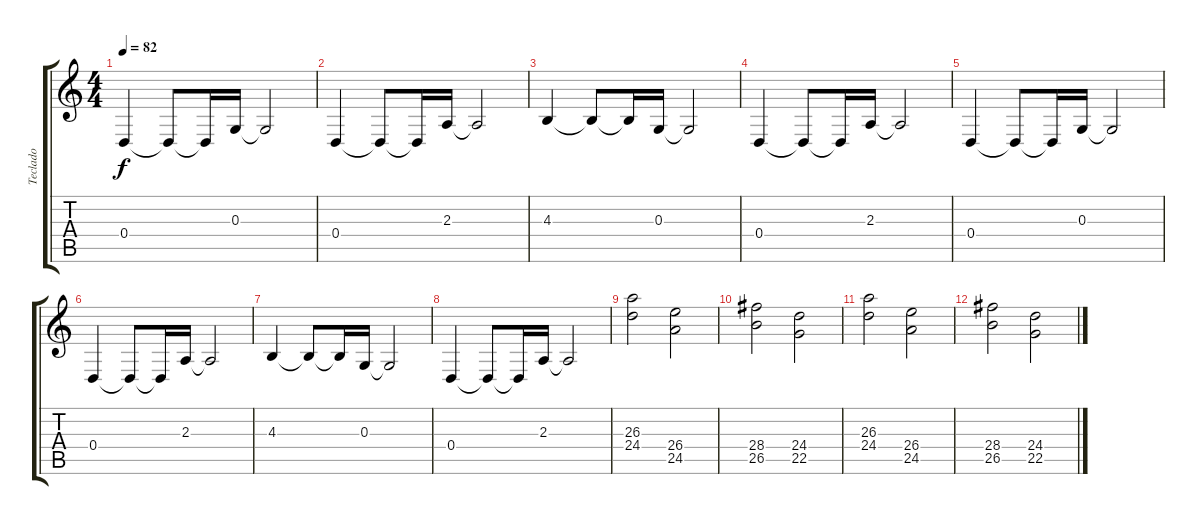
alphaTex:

\track ("Teclado" "Teclado") {instrument stringensemble1}
\staff {score tabs}
\tuning (E4 B3 G3 D3 A2 E2) {hide}
\ts (4 4)
\tempo 82
\clef g2
\ks c
0.4.4{dy f volume 8 instrument stringensemble1} 0.4{t}.8 0.4{t}.16 0.3.16 0.3{t}.2 |
0.4.4 0.4{t}.8 0.4{t}.16 2.3.16 2.3{t}.2 |
4.3.4 4.3{t}.8 4.3{t}.16 0.3.16 0.3{t}.2 |
0.4.4 0.4{t}.8 0.4{t}.16 2.3.16 2.3{t}.2 |
0.4.4 0.4{t}.8 0.4{t}.16 0.3.16 0.3{t}.2 |
0.4.4 0.4{t}.8 0.4{t}.16 2.3.16 2.3{t}.2 |
4.3.4 4.3{t}.8 4.3{t}.16 0.3.16 0.3{t}.2 |
0.4.4 0.4{t}.8 0.4{t}.16 2.3.16 2.3{t}.2 |
(26.3 24.4).2{volume 5 instrument rockorgan} (26.4 24.5).2 |
(28.4 26.5).2 (24.4 22.5).2 |
(26.3 24.4).2 (26.4 24.5).2 |
(28.4 26.5).2 (24.4 22.5).2
